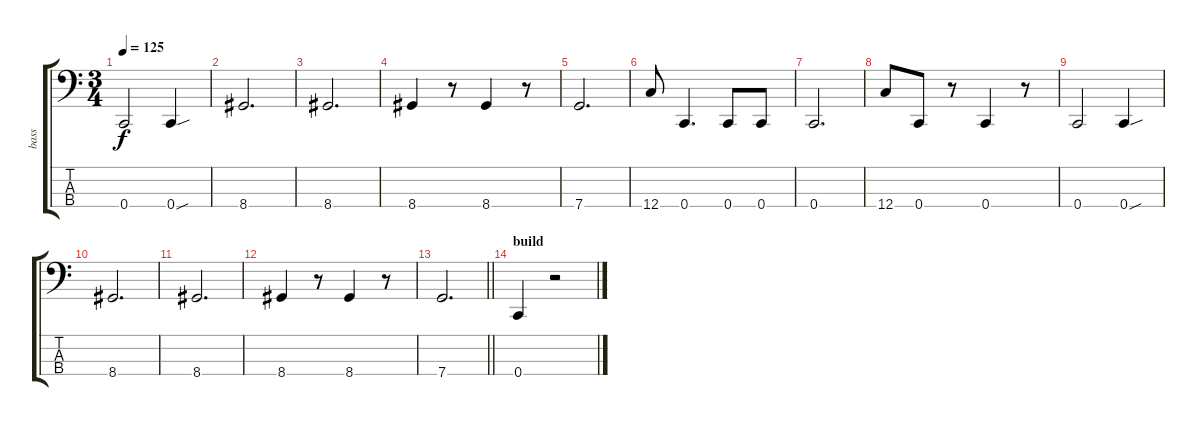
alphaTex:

\track ("bass" "bass") {instrument electricbassfinger}
\staff {score tabs}
\tuning (F2 C2 G1 C1) {hide}
\ts (3 4)
\tempo 125
\clef f4
\ks c
0.4.2{dy f} 0.4{sou}.4 |
8.4.2{d} |
8.4.2{d} |
8.4.4 r.8 8.4.4 r.8 |
7.4.2{d} |
12.4.8 0.4.4{d} 0.4.8 0.4.8 |
0.4.2{d} |
12.4.8 0.4.8 r.8 0.4.4 r.8 |
0.4.2 0.4{sou}.4 |
8.4.2{d} |
8.4.2{d} |
8.4.4 r.8 8.4.4 r.8 |
\barLineRight lightlight
7.4.2{d} |
\section ("" "build")
0.4.4 r.2
